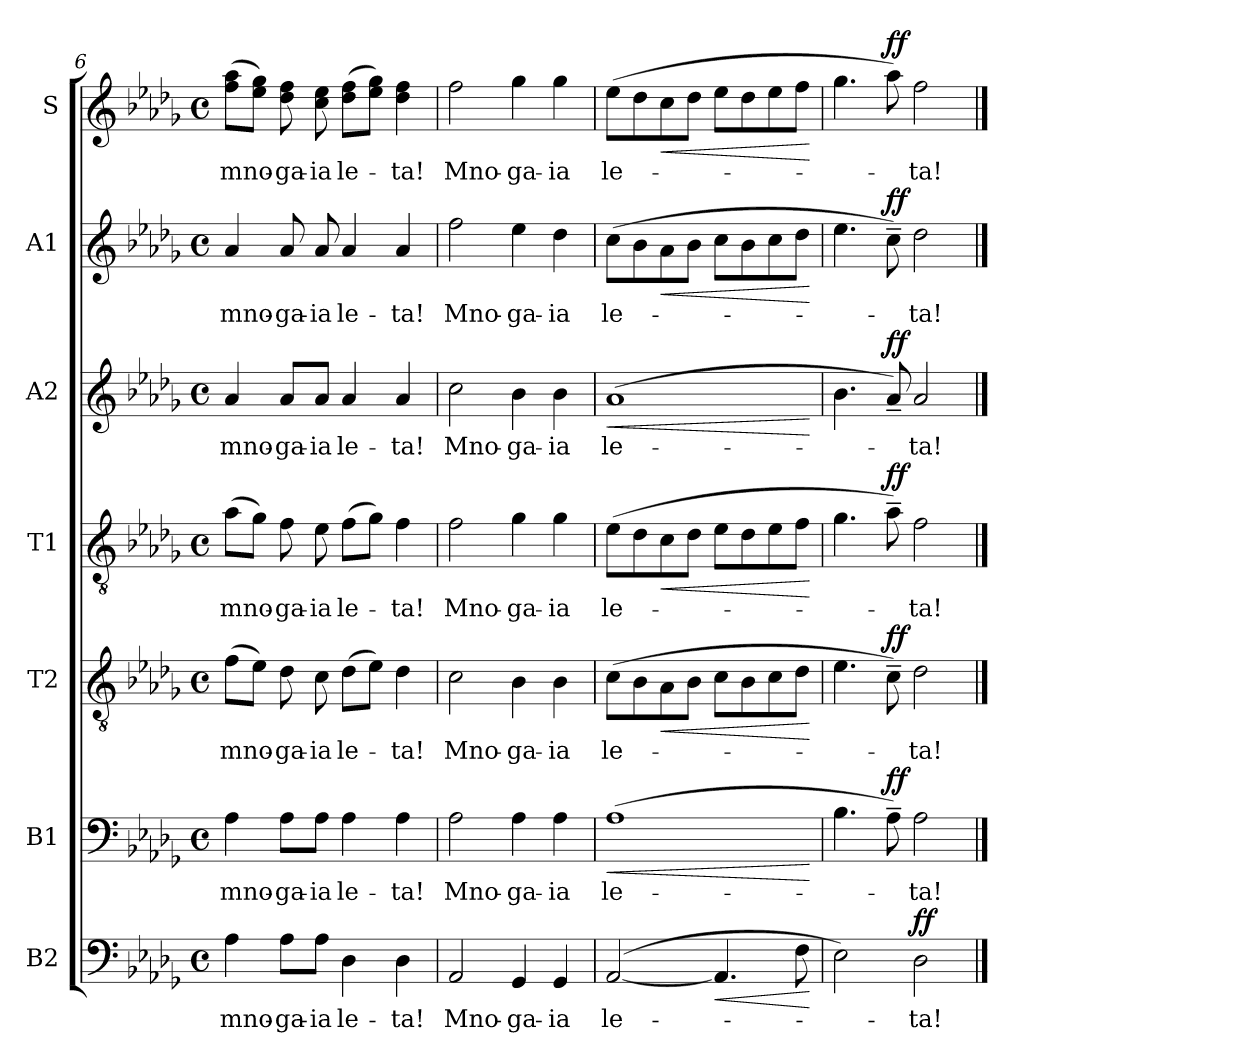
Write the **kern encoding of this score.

**kern	**text	**dynam	**kern	**text	**dynam	**kern	**text	**dynam	**kern	**text	**dynam	**kern	**text	**dynam	**kern	**text	**dynam	**kern	**text	**dynam
*part7	*part7	*part7	*part6	*part6	*part6	*part5	*part5	*part5	*part4	*part4	*part4	*part3	*part3	*part3	*part2	*part2	*part2	*part1	*part1	*part1
*staff7	*staff7	*staff7	*staff6	*staff6	*staff6	*staff5	*staff5	*staff5	*staff4	*staff4	*staff4	*staff3	*staff3	*staff3	*staff2	*staff2	*staff2	*staff1	*staff1	*staff1
*I"B2	*	*	*I"B1	*	*	*I"T2	*	*	*I"T1	*	*	*I"A2	*	*	*I"A1	*	*	*I"S	*	*
*I'B2	*	*	*I'B1	*	*	*I'T2	*	*	*I'T1	*	*	*I'A2	*	*	*I'A1	*	*	*I'S	*	*
*clefF4	*	*	*clefF4	*	*	*clefGv2	*	*	*clefGv2	*	*	*clefG2	*	*	*clefG2	*	*	*clefG2	*	*
*k[b-e-a-d-g-]	*	*	*k[b-e-a-d-g-]	*	*	*k[b-e-a-d-g-]	*	*	*k[b-e-a-d-g-]	*	*	*k[b-e-a-d-g-]	*	*	*k[b-e-a-d-g-]	*	*	*k[b-e-a-d-g-]	*	*
*M4/4	*	*	*M4/4	*	*	*M4/4	*	*	*M4/4	*	*	*M4/4	*	*	*M4/4	*	*	*M4/4	*	*
*met(c)	*	*	*met(c)	*	*	*met(c)	*	*	*met(c)	*	*	*met(c)	*	*	*met(c)	*	*	*met(c)	*	*
=6	=6	=6	=6	=6	=6	=6	=6	=6	=6	=6	=6	=6	=6	=6	=6	=6	=6	=6	=6	=6
!	!LO:LY:b	!	!	!LO:LY:b	!	!	!LO:LY:b	!	!	!LO:LY:b	!	!	!LO:LY:b	!	!	!LO:LY:b	!	!	!LO:LY:b	!
4A-\	mno-	.	4A-\	mno-	.	(>8f\L	mno-	.	(>8a-\L	mno-	.	4a-/	mno-	.	4a-/	mno-	.	(>8ff\ 8aa-\L	mno-	.
.	.	.	.	.	.	8e-\J)	.	.	8g-\J)	.	.	.	.	.	.	.	.	8ee-\ 8gg-\J)	.	.
!	!LO:LY:b	!	!	!LO:LY:b	!	!	!LO:LY:b	!	!	!LO:LY:b	!	!	!LO:LY:b	!	!	!LO:LY:b	!	!	!LO:LY:b	!
8A-\L	-ga-	.	8A-\L	-ga-	.	8d-\	-ga-	.	8f\	-ga-	.	8a-/L	-ga-	.	8a-/	-ga-	.	8dd-\ 8ff\	-ga-	.
!	!LO:LY:b	!	!	!LO:LY:b	!	!	!LO:LY:b	!	!	!LO:LY:b	!	!	!LO:LY:b	!	!	!LO:LY:b	!	!	!LO:LY:b	!
8A-\J	-ia	.	8A-\J	-ia	.	8c\	-ia	.	8e-\	-ia	.	8a-/J	-ia	.	8a-/	-ia	.	8cc\ 8ee-\	-ia	.
!	!LO:LY:b	!	!	!LO:LY:b	!	!	!LO:LY:b	!	!	!LO:LY:b	!	!	!LO:LY:b	!	!	!LO:LY:b	!	!	!LO:LY:b	!
4D-\	le-	.	4A-\	le-	.	(>8d-\L	le-	.	(>8f\L	le-	.	4a-/	le-	.	4a-/	le-	.	(>8dd-\ 8ff\L	le-	.
.	.	.	.	.	.	8e-\J)	.	.	8g-\J)	.	.	.	.	.	.	.	.	8ee-\ 8gg-\J)	.	.
!	!LO:LY:b	!	!	!LO:LY:b	!	!	!LO:LY:b	!	!	!LO:LY:b	!	!	!LO:LY:b	!	!	!LO:LY:b	!	!	!LO:LY:b	!
4D-\	-ta!	.	4A-\	-ta!	.	4d-\	-ta!	.	4f\	-ta!	.	4a-/	-ta!	.	4a-/	-ta!	.	4dd-\ 4ff\	-ta!	.
=7	=7	=7	=7	=7	=7	=7	=7	=7	=7	=7	=7	=7	=7	=7	=7	=7	=7	=7	=7	=7
!	!LO:LY:b	!	!	!LO:LY:b	!	!	!LO:LY:b	!	!	!LO:LY:b	!	!	!LO:LY:b	!	!	!LO:LY:b	!	!	!LO:LY:b	!
2AA-/	Mno-	.	2A-\	Mno-	.	2c\	Mno-	.	2f\	Mno-	.	2cc\	Mno-	.	2ff\	Mno-	.	2ff\	Mno-	.
!	!LO:LY:b	!	!	!LO:LY:b	!	!	!LO:LY:b	!	!	!LO:LY:b	!	!	!LO:LY:b	!	!	!LO:LY:b	!	!	!LO:LY:b	!
4GG-/	-ga-	.	4A-\	-ga-	.	4B-\	-ga-	.	4g-\	-ga-	.	4b-\	-ga-	.	4ee-\	-ga-	.	4gg-\	-ga-	.
!	!LO:LY:b	!	!	!LO:LY:b	!	!	!LO:LY:b	!	!	!LO:LY:b	!	!	!LO:LY:b	!	!	!LO:LY:b	!	!	!LO:LY:b	!
4GG-/	-ia	.	4A-\	-ia	.	4B-\	-ia	.	4g-\	-ia	.	4b-\	-ia	.	4dd-\	-ia	.	4gg-\	-ia	.
=8	=8	=8	=8	=8	=8	=8	=8	=8	=8	=8	=8	=8	=8	=8	=8	=8	=8	=8	=8	=8
!	!LO:LY:b	!	!	!LO:LY:b	!LO:HP:b	!	!LO:LY:b	!	!	!LO:LY:b	!	!	!LO:LY:b	!LO:HP:b	!	!LO:LY:b	!	!	!LO:LY:b	!
(>[2AA-/	le-	.	(>1A-	le-	<	(>8c\L	le-	.	(>8e-\L	le-	.	(>1a-	le-	<	(>8cc\L	le-	.	(>8ee-\L	le-	.
.	.	.	.	.	.	8B-\	.	.	8d-\	.	.	.	.	.	8b-\	.	.	8dd-\	.	.
!	!	!	!	!	!	!	!	!LO:HP:b	!	!	!LO:HP:b	!	!	!	!	!	!LO:HP:b	!	!	!LO:HP:b
.	.	.	.	.	.	8A-\	.	<	8c\	.	<	.	.	.	8a-\	.	<	8cc\	.	<
.	.	.	.	.	.	8B-\J	.	.	8d-\J	.	.	.	.	.	8b-\J	.	.	8dd-\J	.	.
!	!	!LO:HP:b	!	!	!	!	!	!	!	!	!	!	!	!	!	!	!	!	!	!
4.AA-/]	.	<	.	.	.	8c\L	.	.	8e-\L	.	.	.	.	.	8cc\L	.	.	8ee-\L	.	.
.	.	.	.	.	.	8B-\	.	.	8d-\	.	.	.	.	.	8b-\	.	.	8dd-\	.	.
.	.	.	.	.	.	8c\	.	.	8e-\	.	.	.	.	.	8cc\	.	.	8ee-\	.	.
8F\	.	.	.	.	.	8d-\J	.	.	8f\J	.	.	.	.	.	8dd-\J	.	.	8ff\J	.	.
.	.	[	.	.	[	.	.	[	.	.	[	.	.	[	.	.	[	.	.	[
=9	=9	=9	=9	=9	=9	=9	=9	=9	=9	=9	=9	=9	=9	=9	=9	=9	=9	=9	=9	=9
2E-\)	.	.	4.B-\	.	.	4.e-\	.	.	4.g-\	.	.	4.b-\	.	.	4.ee-\	.	.	4.gg-\	.	.
!	!	!	!	!	!LO:DY:a	!	!	!LO:DY:a	!	!	!LO:DY:a	!	!	!LO:DY:a	!	!	!LO:DY:a	!	!	!LO:DY:a
.	.	.	8A-~\)	.	ff	8c~\)	.	ff	8a-~\)	.	ff	8a-~/)	.	ff	8cc~\)	.	ff	8aa-\)	.	ff
!	!LO:LY:b	!LO:DY:a	!	!LO:LY:b	!	!	!LO:LY:b	!	!	!LO:LY:b	!	!	!LO:LY:b	!	!	!LO:LY:b	!	!	!LO:LY:b	!
2D-\	-ta!	ff	2A-\	-ta!	.	2d-\	-ta!	.	2f\	-ta!	.	2a-/	-ta!	.	2dd-\	-ta!	.	2ff\	-ta!	.
==	==	==	==	==	==	==	==	==	==	==	==	==	==	==	==	==	==	==	==	==
*-	*-	*-	*-	*-	*-	*-	*-	*-	*-	*-	*-	*-	*-	*-	*-	*-	*-	*-	*-	*-
